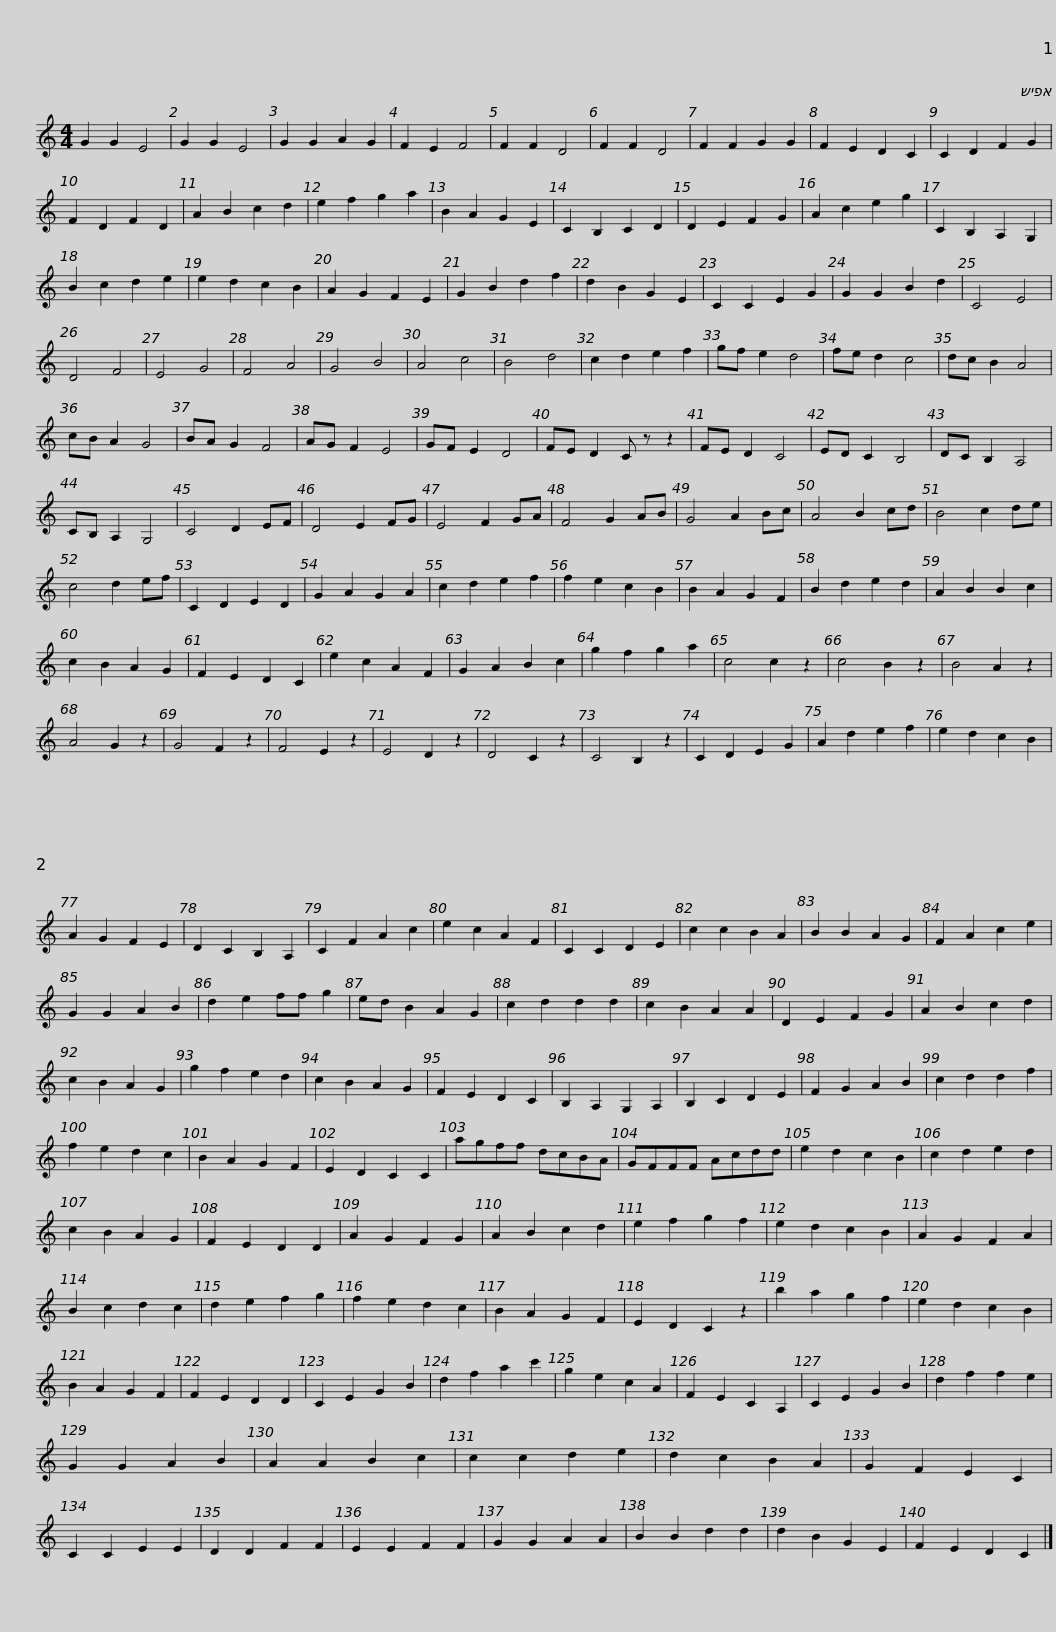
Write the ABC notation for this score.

X:1
L:1/8
M:4/4
I:linebreak $
K:C
V:1 treble
V:1
 G2 G2 E4 | G2 G2 E4 | G2 G2 A2 G2 | F2 E2 F4 |$ F2 F2 D4 | %5
 F2 F2 D4 | F2 F2 G2 G2 | F2 E2 D2 C2 |$ C2 D2 F2 G2 | F2 D2 F2 D2 | %10
 A2 B2 c2 d2 | e2 f2 g2 a2 |$ B2 A2 G2 E2 | C2 B,2 C2 D2 | D2 E2 F2 G2 | %15
 A2 c2 e2 g2 |$ C2 B,2 A,2 G,2 | B2 c2 d2 e2 | e2 d2 c2 B2 | A2 G2 F2 E2 |$ %20
 G2 B2 d2 f2 | d2 B2 G2 E2 | C2 C2 E2 G2 | G2 G2 B2 d2 |$ C4 E4 | %25
 D4 F4 | E4 G4 | F4 A4 |$ G4 B4 | A4 c4 | %30
 B4 d4 | c2 d2 e2 f2 |$ gf e2 d4 | fe d2 c4 | dc B2 A4 | %35
 cB A2 G4 |$ BA G2 F4 | AG F2 E4 | GF E2 D4 | FE D2 C z z2 |$ %40
 FE D2 C4 | ED C2 B,4 | DC B,2 A,4 | CB, A,2 G,4 |$ C4 D2 EF | %45
 D4 E2 FG | E4 F2 GA | F4 G2 AB |$ G4 A2 Bc | A4 B2 cd | %50
 B4 c2 de | c4 d2 ef |$ C2 D2 E2 D2 | G2 A2 G2 A2 | c2 d2 e2 f2 | %55
 f2 e2 c2 B2 |$ B2 A2 G2 F2 | B2 d2 e2 d2 | A2 B2 B2 c2 | c2 B2 A2 G2 |$ %60
 F2 E2 D2 C2 | e2 c2 A2 F2 | G2 A2 B2 c2 | g2 f2 g2 a2 |$ c4 c2 z2 | %65
 c4 B2 z2 | B4 A2 z2 | A4 G2 z2 |$ G4 F2 z2 | F4 E2 z2 | %70
 E4 D2 z2 | D4 C2 z2 |$ C4 B,2 z2 | C2 D2 E2 G2 | A2 d2 e2 f2 | %75
 e2 d2 c2 B2 |$ A2 G2 F2 E2 | D2 C2 B,2 A,2 | C2 F2 A2 c2 | e2 c2 A2 F2 |$ %80
 C2 C2 D2 E2 | c2 c2 B2 A2 | B2 B2 A2 G2 | F2 A2 c2 e2 |$ G2 G2 A2 B2 | %85
 d2 e2 ff g2 | ed B2 A2 G2 | c2 d2 d2 d2 |$ c2 B2 A2 A2 | D2 E2 F2 G2 | %90
 A2 B2 c2 d2 | c2 B2 A2 G2 |$ g2 f2 e2 d2 | c2 B2 A2 G2 | F2 E2 D2 C2 | %95
 B,2 A,2 G,2 A,2 |$ B,2 C2 D2 E2 | F2 G2 A2 B2 | c2 d2 d2 f2 | f2 e2 d2 c2 |$ %100
 B2 A2 G2 F2 | E2 D2 C2 C2 | agff dcBA | GFFF Acdd |$ e2 d2 c2 B2 | %105
 c2 d2 e2 d2 | c2 B2 A2 G2 | F2 E2 D2 D2 |$ A2 G2 F2 G2 | A2 B2 c2 d2 | %110
 e2 f2 g2 f2 | e2 d2 c2 B2 |$ A2 G2 F2 A2 | B2 c2 d2 c2 | d2 e2 f2 g2 | %115
 f2 e2 d2 c2 |$ B2 A2 G2 F2 | E2 D2 C2 z2 | b2 a2 g2 f2 | e2 d2 c2 B2 |$ %120
 B2 A2 G2 F2 | F2 E2 D2 D2 | C2 E2 G2 B2 | d2 f2 a2 c'2 |$ g2 e2 c2 A2 | %125
 F2 E2 C2 A,2 | C2 E2 G2 B2 | d2 f2 f2 e2 |$ G2 G2 A2 B2 | A2 A2 B2 c2 | %130
 c2 c2 d2 e2 | d2 c2 B2 A2 |$ G2 F2 E2 C2 | C2 C2 E2 E2 | D2 D2 F2 F2 | %135
 E2 E2 F2 F2 |$ G2 G2 A2 A2 | B2 B2 d2 d2 | d2 B2 G2 E2 | F2 E2 D2 C2 |] %140
